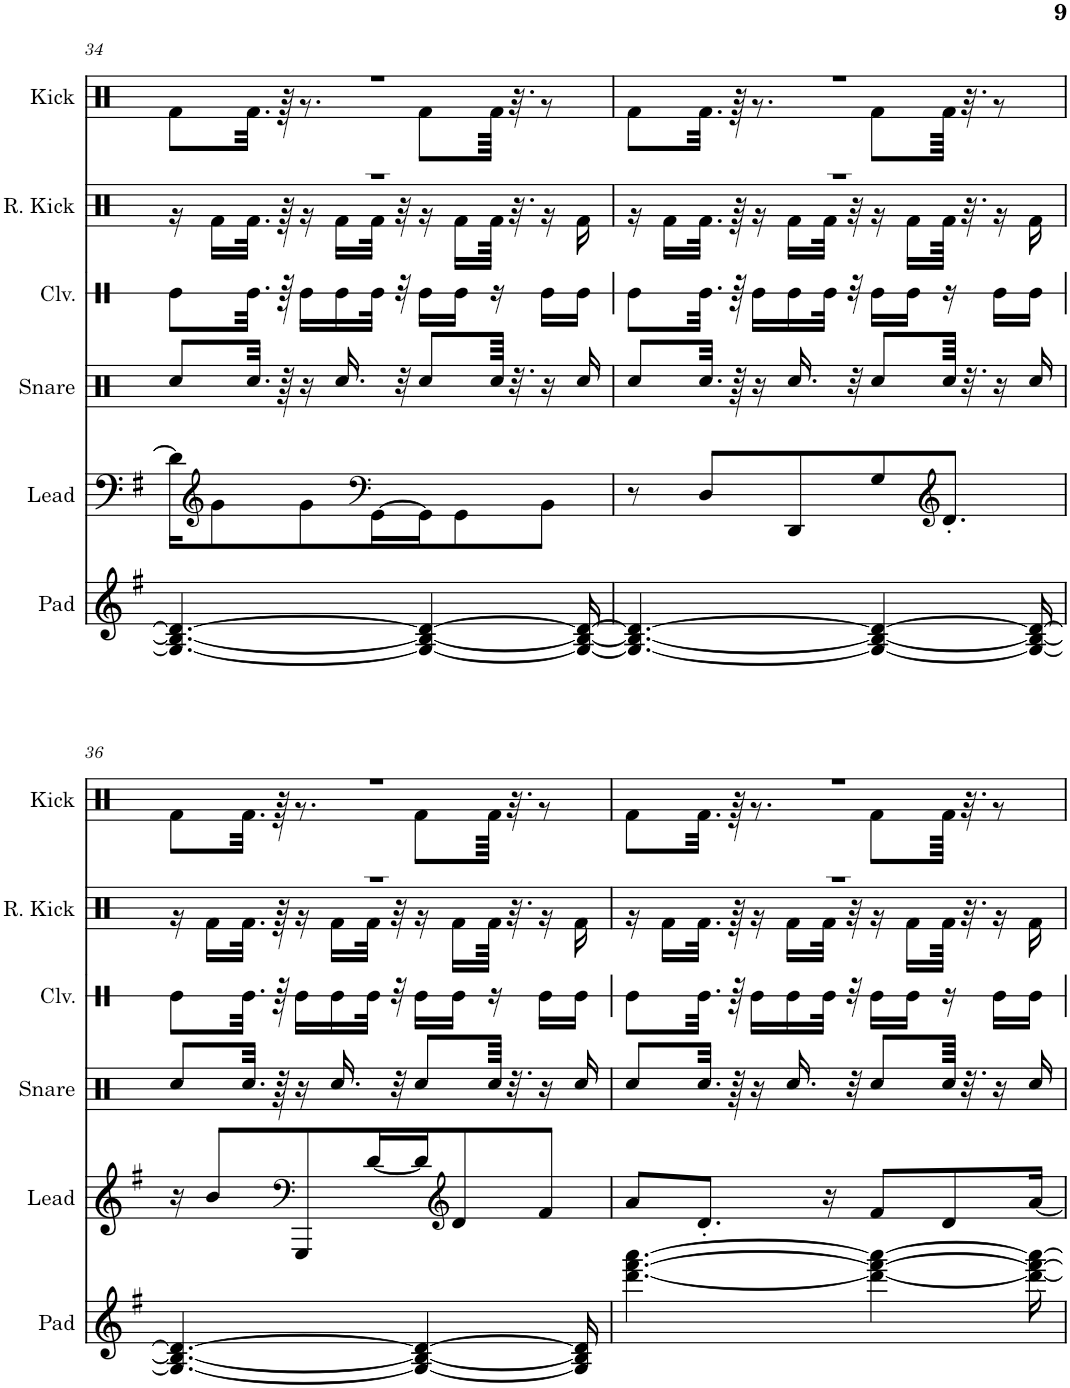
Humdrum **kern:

**kern	**kern	**kern	**kern	**kern	**kern
*part6	*part5	*part4	*part3	*part2	*part1
*staff6	*staff5	*staff4	*staff3	*staff2	*staff1
*I"Pad	*I"Lead	*I"Snare	*I"Claves	*I"Reverb Kick	*I"Kick
*I'Pad	*I'Lead	*I'Snare	*I'Clv.	*I'R. Kick	*I'Kick
!!LO:PB:g=z
*clefG2	*clefF4	*clefX	*clefX	*clefX	*clefX
*k[f#]	*k[f#]	*k[f#]	*k[f#]	*k[f#]	*k[f#]
*M11/16	*M11/16	*M11/16	*M11/16	*M11/16	*M11/16
=34	=34	=34	=34	=34	=34
*	*	*	*	*^	*^
4.G/_ 4.B/_ 4.d/_	16d\KL]	8Rcc/L	8Re\L	16%11r	16r	16%11r	8Rf\L
*	*clefG2	*	*	*	*	*	*
.	8g\	.	.	.	16Rf\LL	.	.
.	.	32.Rcc/Jkk	32.Re\Jkk	.	32.Rf\JJk	.	32.Rf\Jkk
.	.	64r	64r	.	64r	.	64r
.	8g\	16r	16Re\LL	.	16r	.	8.r
.	.	16.Rcc/	16Re\	.	16Rf\LL	.	.
*	*clefF4	*	*	*	*	*	*
.	[16GG\L	.	32Re\JJk	.	32Rf\JJk	.	.
.	.	32r	32r	.	32r	.	.
4G/_ 4B/_ 4d/_	16GG\J]	8Rcc/L	16Re\LL	.	16r	.	8Rf\L
.	8GG\	.	16Re\JJ	.	16Rf\LL	.	.
.	.	64Rcc/Jkkk	16r	.	64Rf\JJkk	.	64Rf\Jkkk
.	.	32.r	.	.	32.r	.	32.r
.	8BB\J	16r	16Re\LL	.	16r	.	8r
16G/_ 16B/_ 16d/_	.	16Rcc/	16Re\JJ	.	16Rf\	.	.
=35	=35	=35	=35	=35	=35	=35	=35
4.G/_ 4.B/_ 4.d/_	8r	8Rcc/L	8Re\L	16%11r	16r	16%11r	8Rf\L
.	.	.	.	.	16Rf\LL	.	.
.	8D/L	32.Rcc/Jkk	32.Re\Jkk	.	32.Rf\JJk	.	32.Rf\Jkk
.	.	64r	64r	.	64r	.	64r
.	.	16r	16Re\LL	.	16r	.	8.r
.	8DD/	16.Rcc/	16Re\	.	16Rf\LL	.	.
.	.	.	32Re\JJk	.	32Rf\JJk	.	.
.	.	32r	32r	.	32r	.	.
4G/_ 4B/_ 4d/_	8G/	8Rcc/L	16Re\LL	.	16r	.	8Rf\L
.	.	.	16Re\JJ	.	16Rf\LL	.	.
*	*clefG2	*	*	*	*	*	*
.	8.d'/J	64Rcc/Jkkk	16r	.	64Rf\JJkk	.	64Rf\Jkkk
.	.	32.r	.	.	32.r	.	32.r
.	.	16r	16Re\LL	.	16r	.	8r
16G/_ 16B/_ 16d/_	.	16Rcc/	16Re\JJ	.	16Rf\	.	.
!!LO:LB:g=z	!!
=36	=36	=36	=36	=36	=36	=36	=36
4.G/_ 4.B/_ 4.d/_	16r	8Rcc/L	8Re\L	16%11r	16r	16%11r	8Rf\L
.	8b/L	.	.	.	16Rf\LL	.	.
.	.	32.Rcc/Jkk	32.Re\Jkk	.	32.Rf\JJk	.	32.Rf\Jkk
.	.	64r	64r	.	64r	.	64r
*	*clefF4	*	*	*	*	*	*
.	8GGG/	16r	16Re\LL	.	16r	.	8.r
.	.	16.Rcc/	16Re\	.	16Rf\LL	.	.
.	[16d/L	.	32Re\JJk	.	32Rf\JJk	.	.
.	.	32r	32r	.	32r	.	.
4G/_ 4B/_ 4d/_	16d/J]	8Rcc/L	16Re\LL	.	16r	.	8Rf\L
*	*clefG2	*	*	*	*	*	*
.	8d/	.	16Re\JJ	.	16Rf\LL	.	.
.	.	64Rcc/Jkkk	16r	.	64Rf\JJkk	.	64Rf\Jkkk
.	.	32.r	.	.	32.r	.	32.r
.	8f#/J	16r	16Re\LL	.	16r	.	8r
16G/] 16B/] 16d/]	.	16Rcc/	16Re\JJ	.	16Rf\	.	.
=37	=37	=37	=37	=37	=37	=37	=37
[4.ddd\ [4.fff#\ [4.aaa\	8a/L	8Rcc/L	8Re\L	16%11r	16r	16%11r	8Rf\L
.	.	.	.	.	16Rf\LL	.	.
.	8.d'/J	32.Rcc/Jkk	32.Re\Jkk	.	32.Rf\JJk	.	32.Rf\Jkk
.	.	64r	64r	.	64r	.	64r
.	.	16r	16Re\LL	.	16r	.	8.r
.	.	16.Rcc/	16Re\	.	16Rf\LL	.	.
.	16r	.	32Re\JJk	.	32Rf\JJk	.	.
.	.	32r	32r	.	32r	.	.
4ddd\_ 4fff#\_ 4aaa\_	8f#/L	8Rcc/L	16Re\LL	.	16r	.	8Rf\L
.	.	.	16Re\JJ	.	16Rf\LL	.	.
.	8d/	64Rcc/Jkkk	16r	.	64Rf\JJkk	.	64Rf\Jkkk
.	.	32.r	.	.	32.r	.	32.r
.	.	16r	16Re\LL	.	16r	.	8r
16ddd\_ 16fff#\_ 16aaa\_	[16a/Jk	16Rcc/	16Re\JJ	.	16Rf\	.	.
*	*	*	*	*v	*v	*	*
*	*	*	*	*	*v	*v
=	=	=	=	=	=
*-	*-	*-	*-	*-	*-
